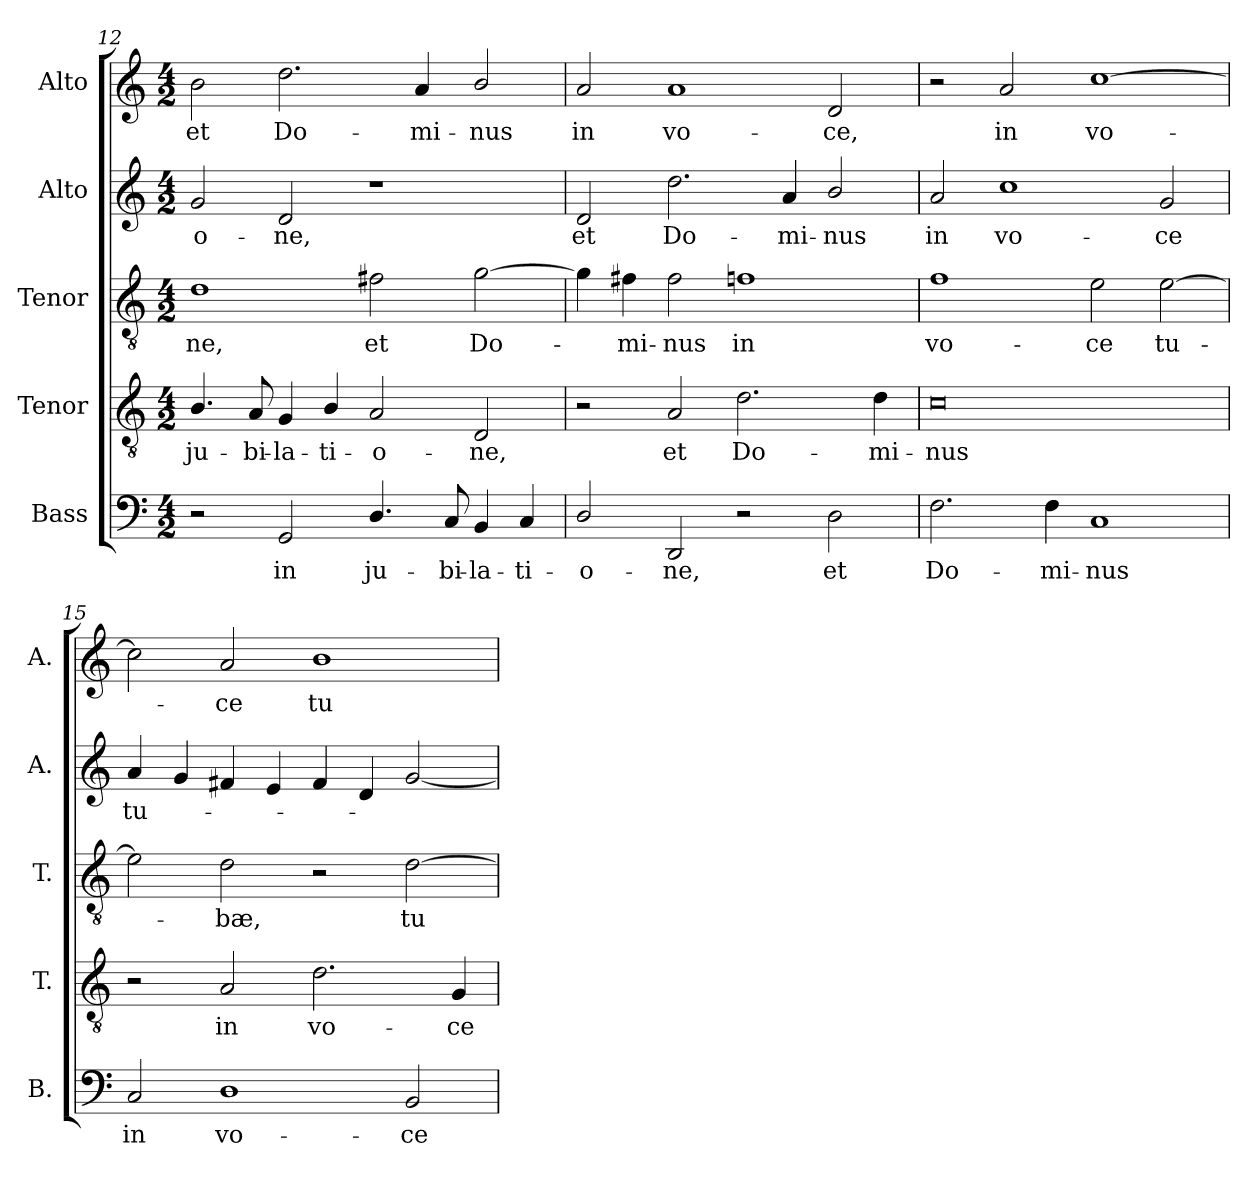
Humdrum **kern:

**kern	**text	**kern	**text	**kern	**text	**kern	**text	**kern	**text
*part5	*part5	*part4	*part4	*part3	*part3	*part2	*part2	*part1	*part1
*staff5	*staff5	*staff4	*staff4	*staff3	*staff3	*staff2	*staff2	*staff1	*staff1
*I"Bass	*	*I"Tenor	*	*I"Tenor	*	*I"Alto	*	*I"Alto	*
*I'B.	*	*I'T.	*	*I'T.	*	*I'A.	*	*I'A.	*
*clefF4	*	*clefGv2	*	*clefGv2	*	*clefG2	*	*clefG2	*
*	*	*ITrd7c12	*	*ITrd7c12	*	*	*	*	*
*k[]	*	*k[]	*	*k[]	*	*k[]	*	*k[]	*
*C:	*	*C:	*	*C:	*	*C:	*	*C:	*
*M4/2	*	*M4/2	*	*M4/2	*	*M4/2	*	*M4/2	*
=12	=12	=12	=12	=12	=12	=12	=12	=12	=12
!	!	!	!LO:LY:b:color=#000000	!	!	!	!	!	!
!	!	!	!	!	!LO:LY:b:color=#000000	!	!	!	!
!	!	!	!	!	!	!	!LO:LY:b:color=#000000	!	!
!	!	!	!	!	!	!	!	!	!LO:LY:b:color=#000000
2r	.	4.BBi/	ju-	1Di	-ne,	2gi/	-o-	2bi\	et
!	!	!	!LO:LY:b:color=#000000	!	!	!	!	!	!
.	.	8AAi/	-bi-	.	.	.	.	.	.
!	!LO:LY:b:color=#000000	!	!	!	!	!	!	!	!
!	!	!	!LO:LY:b:color=#000000	!	!	!	!	!	!
!	!	!	!	!	!	!	!LO:LY:b:color=#000000	!	!
!	!	!	!	!	!	!	!	!	!LO:LY:b:color=#000000
2GGi/	in	4GGi/	-la-	.	.	2di/	-ne,	2.ddi\	Do-
!	!	!	!LO:LY:b:color=#000000	!	!	!	!	!	!
.	.	4BBi/	-ti-	.	.	.	.	.	.
!	!LO:LY:b:color=#000000	!	!	!	!	!	!	!	!
!	!	!	!LO:LY:b:color=#000000	!	!	!	!	!	!
!	!	!	!	!	!LO:LY:b:color=#000000	!	!	!	!
4.Di/	ju-	2AAi/	-o-	2F#Xi\	et	1r	.	.	.
!	!	!	!	!	!	!	!	!	!LO:LY:b:color=#000000
.	.	.	.	.	.	.	.	4ai/	-mi-
!	!LO:LY:b:color=#000000	!	!	!	!	!	!	!	!
8Ci/	-bi-	.	.	.	.	.	.	.	.
!	!LO:LY:b:color=#000000	!	!	!	!	!	!	!	!
!	!	!	!LO:LY:b:color=#000000	!	!	!	!	!	!
!	!	!	!	!	!LO:LY:b:color=#000000	!	!	!	!
!	!	!	!	!	!	!	!	!	!LO:LY:b:color=#000000
4BBi/	-la-	2DDi/	-ne,	[2Gi\	Do-	.	.	2bi/	-nus
!	!LO:LY:b:color=#000000	!	!	!	!	!	!	!	!
4Ci/	-ti-	.	.	.	.	.	.	.	.
=13	=13	=13	=13	=13	=13	=13	=13	=13	=13
!	!LO:LY:b:color=#000000	!	!	!	!	!	!	!	!
!	!	!	!	!	!	!	!LO:LY:b:color=#000000	!	!
!	!	!	!	!	!	!	!	!	!LO:LY:b:color=#000000
2Di/	-o-	2r	.	4Gi\]	.	2di/	et	2ai/	in
!	!	!	!	!	!LO:LY:b:color=#000000	!	!	!	!
.	.	.	.	4F#Xi\	-mi-	.	.	.	.
!	!LO:LY:b:color=#000000	!	!	!	!	!	!	!	!
!	!	!	!LO:LY:b:color=#000000	!	!	!	!	!	!
!	!	!	!	!	!LO:LY:b:color=#000000	!	!	!	!
!	!	!	!	!	!	!	!LO:LY:b:color=#000000	!	!
!	!	!	!	!	!	!	!	!	!LO:LY:b:color=#000000
2DDi/	-ne,	2AAi/	et	2F#i\	-nus	2.ddi\	Do-	1ai	vo-
!	!	!	!LO:LY:b:color=#000000	!	!	!	!	!	!
!	!	!	!	!	!LO:LY:b:color=#000000	!	!	!	!
2r	.	2.Di\	Do-	1Fni	in	.	.	.	.
!	!	!	!	!	!	!	!LO:LY:b:color=#000000	!	!
.	.	.	.	.	.	4ai/	-mi-	.	.
!	!LO:LY:b:color=#000000	!	!	!	!	!	!	!	!
!	!	!	!	!	!	!	!LO:LY:b:color=#000000	!	!
!	!	!	!	!	!	!	!	!	!LO:LY:b:color=#000000
2Di\	et	.	.	.	.	2bi/	-nus	2di/	-ce,
!	!	!	!LO:LY:b:color=#000000	!	!	!	!	!	!
.	.	4Di\	-mi-	.	.	.	.	.	.
!!LO:PB:g=z
=14	=14	=14	=14	=14	=14	=14	=14	=14	=14
!	!LO:LY:b:color=#000000	!	!	!	!	!	!	!	!
!	!	!	!LO:LY:b:color=#000000	!	!	!	!	!	!
!	!	!	!	!	!LO:LY:b:color=#000000	!	!	!	!
!	!	!	!	!	!	!	!LO:LY:b:color=#000000	!	!
2.Fi\	Do-	0Ci	-nus	1Fi	vo-	2ai/	in	2r	.
!	!	!	!	!	!	!	!LO:LY:b:color=#000000	!	!
!	!	!	!	!	!	!	!	!	!LO:LY:b:color=#000000
.	.	.	.	.	.	1cci	vo-	2ai/	in
!	!LO:LY:b:color=#000000	!	!	!	!	!	!	!	!
4Fi\	-mi-	.	.	.	.	.	.	.	.
!	!LO:LY:b:color=#000000	!	!	!	!	!	!	!	!
!	!	!	!	!	!LO:LY:b:color=#000000	!	!	!	!
!	!	!	!	!	!	!	!	!	!LO:LY:b:color=#000000
1Ci	-nus	.	.	2Ei\	-ce	.	.	[1cci	vo-
!	!	!	!	!	!LO:LY:b:color=#000000	!	!	!	!
!	!	!	!	!	!	!	!LO:LY:b:color=#000000	!	!
.	.	.	.	[2Ei\	tu-	2gi/	-ce	.	.
=15	=15	=15	=15	=15	=15	=15	=15	=15	=15
!	!LO:LY:b:color=#000000	!	!	!	!	!	!	!	!
!	!	!	!	!	!	!	!LO:LY:b:color=#000000	!	!
2Ci/	in	2r	.	2Ei\]	.	4ai/	tu-	2cci\]	.
.	.	.	.	.	.	4gi/	.	.	.
!	!LO:LY:b:color=#000000	!	!	!	!	!	!	!	!
!	!	!	!LO:LY:b:color=#000000	!	!	!	!	!	!
!	!	!	!	!	!LO:LY:b:color=#000000	!	!	!	!
!	!	!	!	!	!	!	!	!	!LO:LY:b:color=#000000
1Di	vo-	2AAi/	in	2Di\	-bæ,	4f#Xi/	.	2ai/	-ce
.	.	.	.	.	.	4ei/	.	.	.
!	!	!	!LO:LY:b:color=#000000	!	!	!	!	!	!
!	!	!	!	!	!	!	!	!	!LO:LY:b:color=#000000
.	.	2.Di\	vo-	2r	.	4f#i/	.	1bi	tu-
.	.	.	.	.	.	4di/	.	.	.
!	!LO:LY:b:color=#000000	!	!	!	!	!	!	!	!
!	!	!	!	!	!LO:LY:b:color=#000000	!	!	!	!
2BBi/	-ce	.	.	[2Di\	tu-	[2gi/	.	.	.
!	!	!	!LO:LY:b:color=#000000	!	!	!	!	!	!
.	.	4GGi/	-ce	.	.	.	.	.	.
=	=	=	=	=	=	=	=	=	=
*-	*-	*-	*-	*-	*-	*-	*-	*-	*-
